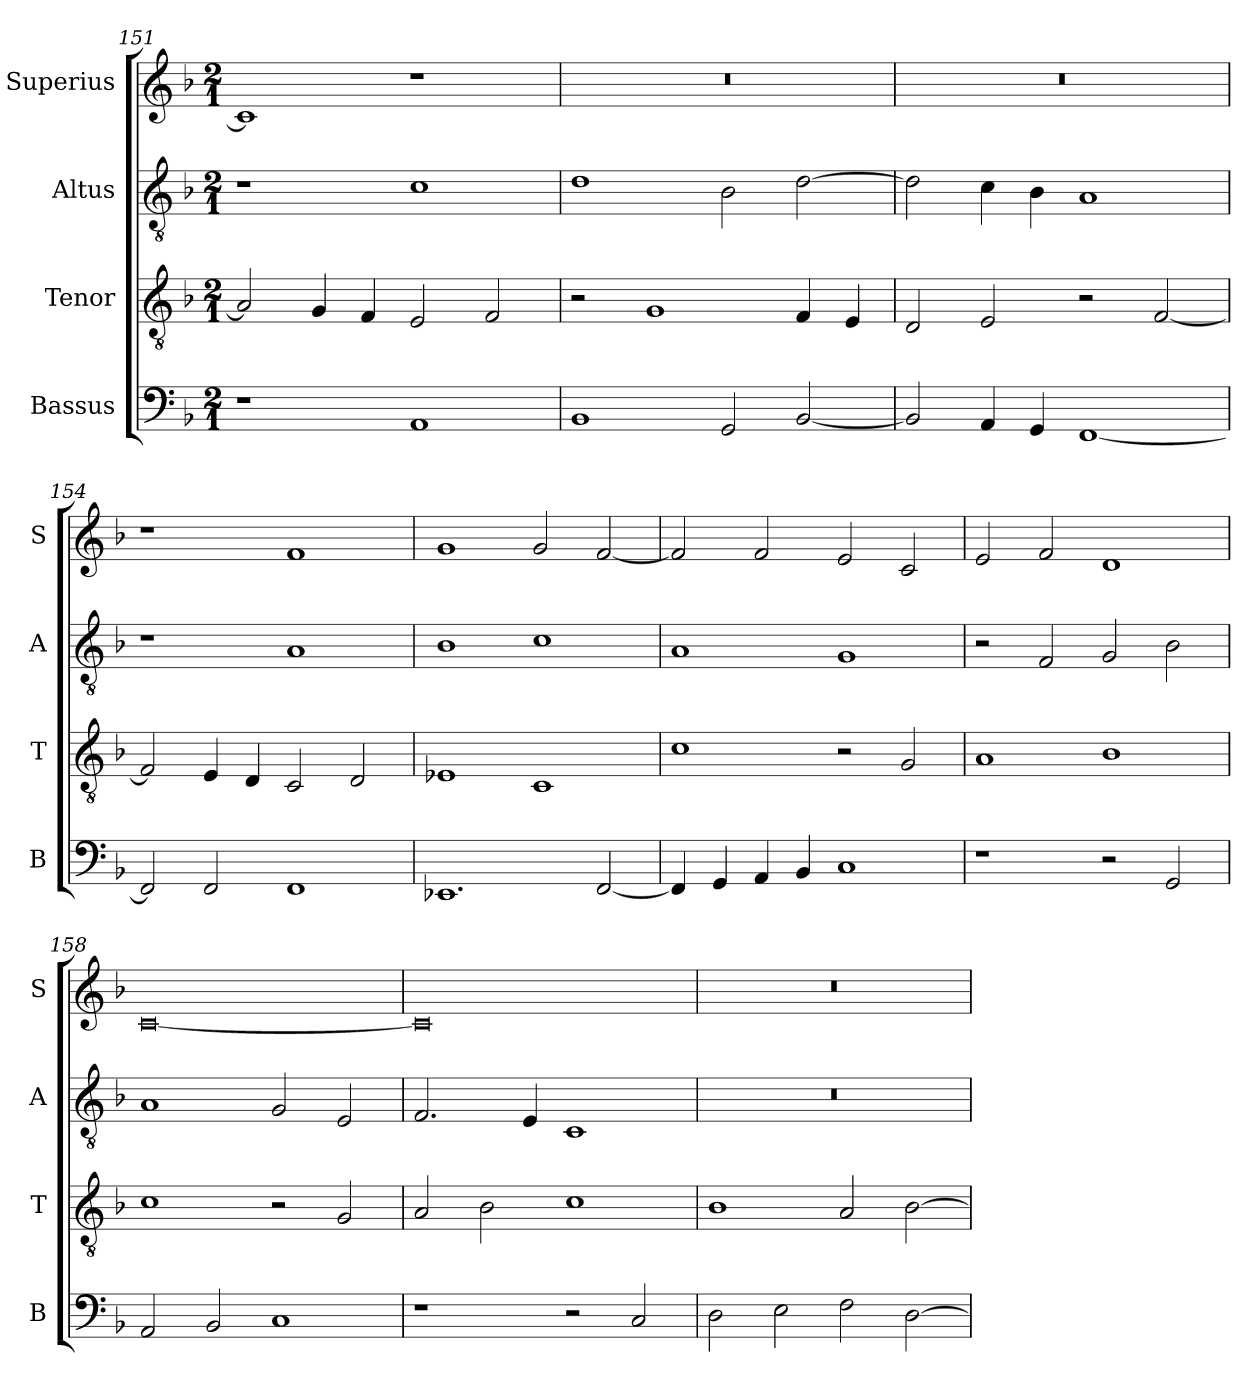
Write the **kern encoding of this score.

**kern	**kern	**kern	**kern
*part4	*part3	*part2	*part1
*staff4	*staff3	*staff2	*staff1
*I"Bassus	*I"Tenor	*I"Altus	*I"Superius
*I'B	*I'T	*I'A	*I'S
*clefF4	*clefGv2	*clefGv2	*clefG2
*k[b-]	*k[b-]	*k[b-]	*k[b-]
*M2/1	*M2/1	*M2/1	*M2/1
=151	=151	=151	=151
1r	2A/]	1r	1c]
.	4G/	.	.
.	4F/	.	.
1AA	2E/	1c	1r
.	2F/	.	.
=152	=152	=152	=152
1BB-	2r	1d	0r
.	1G	.	.
2GG/	.	2B-\	.
[2BB-/	4F/	[2d\	.
.	4E/	.	.
=153	=153	=153	=153
2BB-/]	2D/	2d\]	0r
4AA/	2E/	4c\	.
4GG/	.	4B-\	.
[1FF	2r	1A	.
.	[2F/	.	.
=154	=154	=154	=154
2FF/]	2F/]	1r	1r
2FF/	4E/	.	.
.	4D/	.	.
1FF	2C/	1A	1f
.	2D/	.	.
=155	=155	=155	=155
1.EE-X	1E-X	1B-	1g
.	1C	1c	2g/
[2FF/	.	.	[2f/
=156	=156	=156	=156
4FF/]	1c	1A	2f/]
4GG/	.	.	.
4AA/	.	.	2f/
4BB-/	.	.	.
1C	2r	1G	2e/
.	2G/	.	2c/
=157	=157	=157	=157
1r	1A	2r	2e/
.	.	2F/	2f/
2r	1B-	2G/	1d
2GG/	.	2B-\	.
=158	=158	=158	=158
2AA/	1c	1A	[0c
2BB-/	.	.	.
1C	2r	2G/	.
.	2G/	2E/	.
=159	=159	=159	=159
1r	2A/	2.F/	0c]
.	2B-\	.	.
.	.	4E/	.
2r	1c	1C	.
2C/	.	.	.
=160	=160	=160	=160
2D\	1B-	0r	0r
2E\	.	.	.
2F\	2A/	.	.
[2D\	[2B-\	.	.
=	=	=	=
*-	*-	*-	*-
